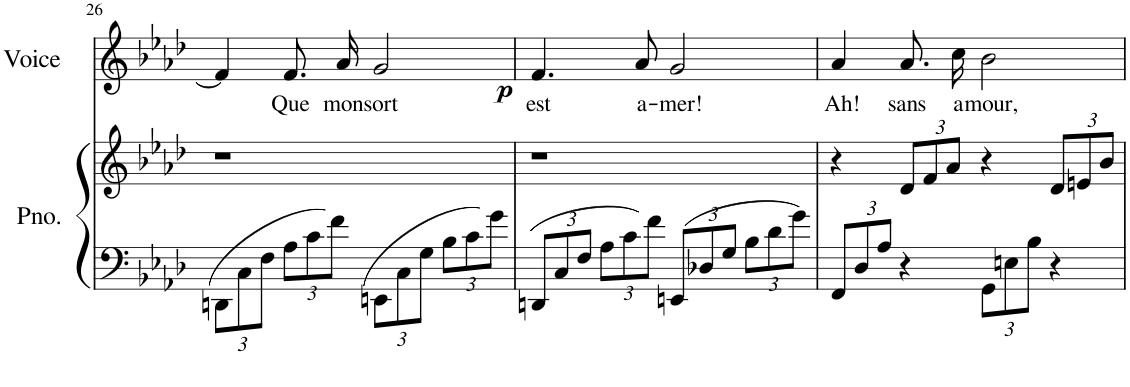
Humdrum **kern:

**kern	**kern	**kern	**text	**dynam
*part2	*part2	*part1	*part1	*part1
*staff3	*staff2	*staff1	*staff1	*staff1
*I"Piano	*	*I"Voice	*	*
*I'Pno.	*	*I'Voice	*	*
!!LO:PB:g=z
*clefF4	*clefG2	*clefG2	*	*
*k[b-e-a-d-]	*k[b-e-a-d-]	*k[b-e-a-d-]	*	*
*M4/4	*M4/4	*	*	*
*Xbrackettup	*	*	*	*
=26	=26	=26	=26	=26
12DDn\L	1r	4f/]	.	.
12C\	.	.	.	.
12F\J	.	.	.	.
!	!	!	!LO:LY:b	!LO:DY:b
12A-\L	.	8.f/	Que	p
12c\	.	.	.	.
12f\J	.	.	.	.
!	!	!	!LO:LY:b	!
.	.	16a-/	mon	.
!	!	!	!LO:LY:b	!
12EEn\L	.	2g/	sort	.
12C\	.	.	.	.
12G\J	.	.	.	.
12B-\L	.	.	.	.
12c\	.	.	.	.
12g\J	.	.	.	.
=27	=27	=27	=27	=27
!	!	!	!LO:LY:b	!
12DDn/L	1r	4.f/	est	.
12C/	.	.	.	.
12F/J	.	.	.	.
12A-\L	.	.	.	.
12c\	.	.	.	.
!	!	!	!LO:LY:b	!
.	.	8a-/	a-	.
12f\J	.	.	.	.
!	!	!	!LO:LY:b	!
12EEn/L	.	2g/	-mer!	.
12D-X/	.	.	.	.
12G/J	.	.	.	.
12B-\L	.	.	.	.
12d-\	.	.	.	.
12g\J	.	.	.	.
=28	=28	=28	=28	=28
!	!	!	!LO:LY:b	!
12FF/L	4r	4a-/	Ah!	.
12D-/	.	.	.	.
12A-/J	.	.	.	.
*	*Xbrackettup	*	*	*
!	!	!	!LO:LY:b	!
4r	12d-/L	8.a-/	sans	.
.	12f/	.	.	.
.	12a-/J	.	.	.
!	!	!	!LO:LY:b	!
.	.	16cc\	a-	.
!	!	!	!LO:LY:b	!
12GG\L	4r	2b-\	-mour,	.
12En\	.	.	.	.
12B-\J	.	.	.	.
4r	12d-/L	.	.	.
.	12en/	.	.	.
.	12b-/J	.	.	.
=	=	=	=	=
*-	*-	*-	*-	*-
